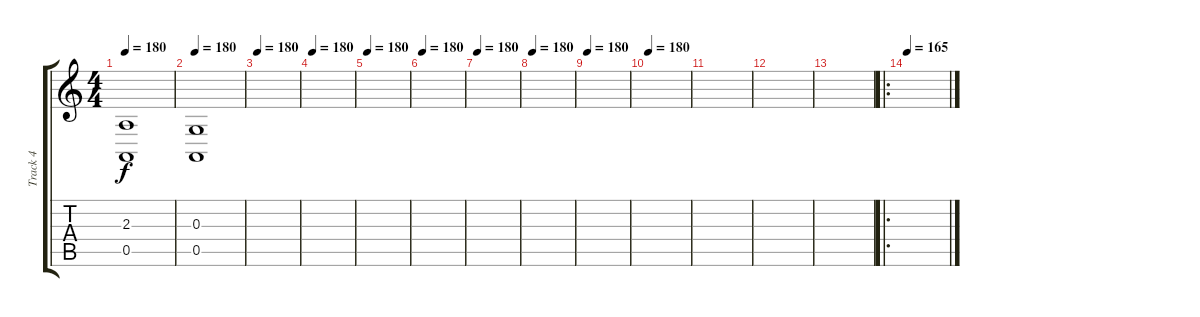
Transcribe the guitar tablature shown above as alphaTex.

\track ("Track 4" "Track 4") {instrument choiraahs}
\staff {score tabs}
\tuning (E4 B3 G3 D3 A2 E2) {hide}
\ts (4 4)
\tempo 180
\clef g2
\ks c
(2.3 0.5).1{dy f} |
\tempo 180
(0.3 0.5).1 |
\tempo 180
|
\tempo 180
|
\tempo 180
|
\tempo 180
|
\tempo 180
|
\tempo 180
|
\tempo 180
|
\tempo 180
|
|
|
|
\ro
\tempo 165
